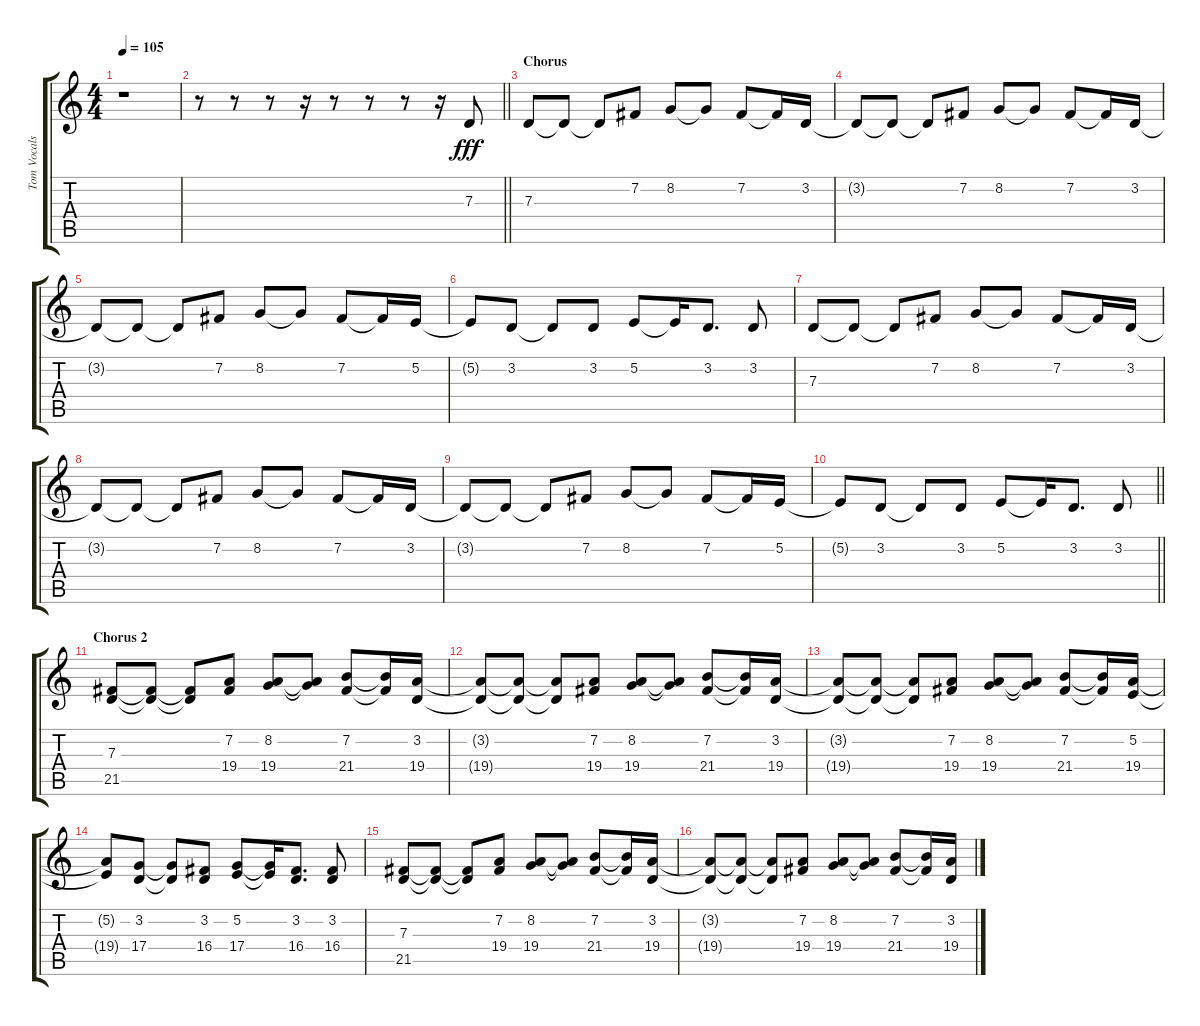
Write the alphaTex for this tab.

\track ("Tom Vocals" "Tom Vocals") {instrument lead8bassandlead}
\staff {score tabs}
\tuning (E4 B3 G3 D3 A2 E2) {hide}
\ts (4 4)
\tempo 105
\clef g2
\ks c
r.1{dy fff} |
\barLineRight lightlight
r.8 r.8 r.8 r.16 r.8 r.8 r.8 r.16 7.3.8 |
\section ("" "Chorus")
7.3.8 7.3{t}.8 7.3{t}.8 7.2.8 8.2.8 8.2{t}.8 7.2.8 7.2{t}.16 3.2.16 |
3.2{t}.8 3.2{t}.8 3.2{t}.8 7.2.8 8.2.8 8.2{t}.8 7.2.8 7.2{t}.16 3.2.16 |
3.2{t}.8 3.2{t}.8 3.2{t}.8 7.2.8 8.2.8 8.2{t}.8 7.2.8 7.2{t}.16 5.2.16 |
5.2{t}.8 3.2.8 3.2{t}.8 3.2.8 5.2.8 5.2{t}.16 3.2.8{d} 3.2.8 |
7.3.8 7.3{t}.8 7.3{t}.8 7.2.8 8.2.8 8.2{t}.8 7.2.8 7.2{t}.16 3.2.16 |
3.2{t}.8 3.2{t}.8 3.2{t}.8 7.2.8 8.2.8 8.2{t}.8 7.2.8 7.2{t}.16 3.2.16 |
3.2{t}.8 3.2{t}.8 3.2{t}.8 7.2.8 8.2.8 8.2{t}.8 7.2.8 7.2{t}.16 5.2.16 |
\barLineRight lightlight
5.2{t}.8 3.2.8 3.2{t}.8 3.2.8 5.2.8 5.2{t}.16 3.2.8{d} 3.2.8 |
\section ("" "Chorus 2")
(7.3 21.5).8 (7.3{t} 21.5{t}).8 (7.3{t} 21.5{t}).8 (7.2 19.4).8 (8.2 19.4).8 (8.2{t} 19.4{t}).8 (7.2 21.4).8 (7.2{t} 21.4{t}).16 (3.2 19.4).16 |
(3.2{t} 19.4{t}).8 (3.2{t} 19.4{t}).8 (3.2{t} 19.4{t}).8 (7.2 19.4).8 (8.2 19.4).8 (8.2{t} 19.4{t}).8 (7.2 21.4).8 (7.2{t} 21.4{t}).16 (3.2 19.4).16 |
(3.2{t} 19.4{t}).8 (3.2{t} 19.4{t}).8 (3.2{t} 19.4{t}).8 (7.2 19.4).8 (8.2 19.4).8 (8.2{t} 19.4{t}).8 (7.2 21.4).8 (7.2{t} 21.4{t}).16 (5.2 19.4).16 |
(5.2{t} 19.4{t}).8 (3.2 17.4).8 (3.2{t} 17.4{t}).8 (3.2 16.4).8 (5.2 17.4).8 (5.2{t} 17.4{t}).16 (3.2 16.4).8{d} (3.2 16.4).8 |
(7.3 21.5).8 (7.3{t} 21.5{t}).8 (7.3{t} 21.5{t}).8 (7.2 19.4).8 (8.2 19.4).8 (8.2{t} 19.4{t}).8 (7.2 21.4).8 (7.2{t} 21.4{t}).16 (3.2 19.4).16 |
(3.2{t} 19.4{t}).8 (3.2{t} 19.4{t}).8 (3.2{t} 19.4{t}).8 (7.2 19.4).8 (8.2 19.4).8 (8.2{t} 19.4{t}).8 (7.2 21.4).8 (7.2{t} 21.4{t}).16 (3.2 19.4).16
